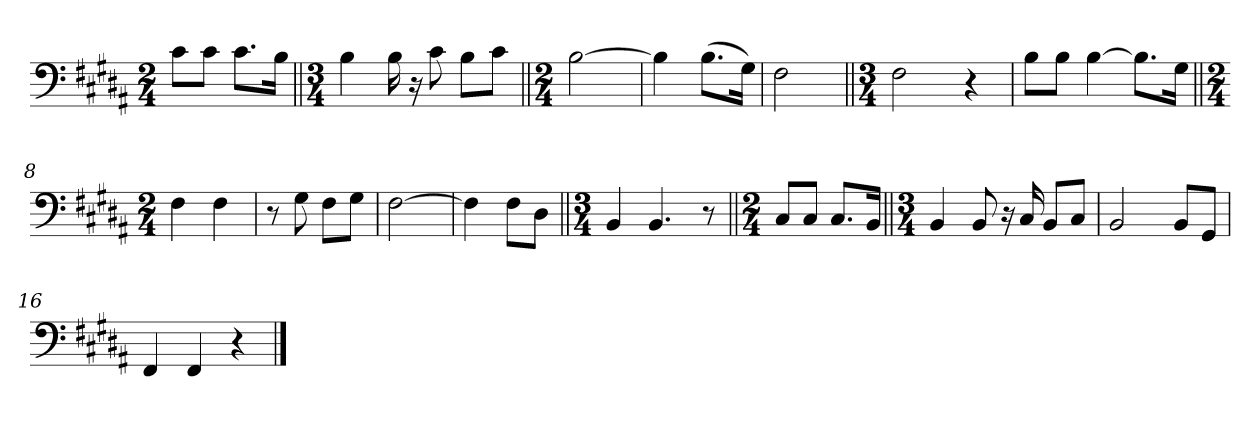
**kern
*part1
*staff1
*clefF4
*k[f#c#g#d#a#]
*M2/4
=1
8c#\L
8c#\J
8.c#\L
16B\Jk
=2||
*M3/4
4B\
16B\
16r
8c#\
8B\L
8c#\J
=3||
*M2/4
[2B\
=4
4B\]
(8.B\L
16G#\Jk)
=5
2F#\
=6||
*M3/4
2F#\
4r
=7
8B\L
8B\J
[4B\
8.B\L]
16G#\Jk
=8||
*M2/4
4F#\
4F#\
=9
8r
8G#\
8F#\L
8G#\J
=10
[2F#\
=11
4F#\]
8F#\L
8D#\J
=12||
*M3/4
4BB/
4.BB/
8r
=13||
*M2/4
8C#/L
8C#/J
8.C#/L
16BB/Jk
=14||
*M3/4
4BB/
8BB/
16r
16C#/
8BB/L
8C#/J
=15
2BB/
8BB/L
8GG#/J
=16
4FF#/
4FF#/
4r
==
*-
